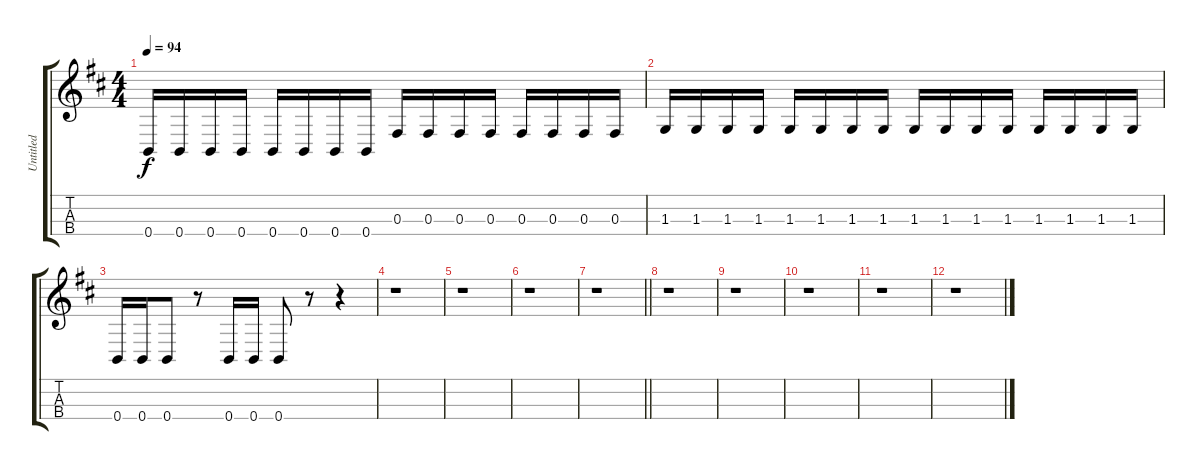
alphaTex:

\track ("Untitled" "Untitled") {instrument electricbassfinger}
\staff {score tabs}
\tuning (E3 B2 Gb2 B1) {hide}
\ts (4 4)
\tempo 94
\clef g2
\ks d
0.4.16{dy f} 0.4.16 0.4.16 0.4.16 0.4.16 0.4.16 0.4.16 0.4.16 0.3.16 0.3.16 0.3.16 0.3.16 0.3.16 0.3.16 0.3.16 0.3.16 |
1.3.16 1.3.16 1.3.16 1.3.16 1.3.16 1.3.16 1.3.16 1.3.16 1.3.16 1.3.16 1.3.16 1.3.16 1.3.16 1.3.16 1.3.16 1.3.16 |
0.4.16 0.4.16 0.4.8 r.8 0.4.16 0.4.16 0.4.8 r.8 r.4 |
r.1 |
r.1 |
r.1 |
\barLineRight lightlight
r.1 |
r.1 |
r.1 |
r.1 |
r.1 |
r.1
